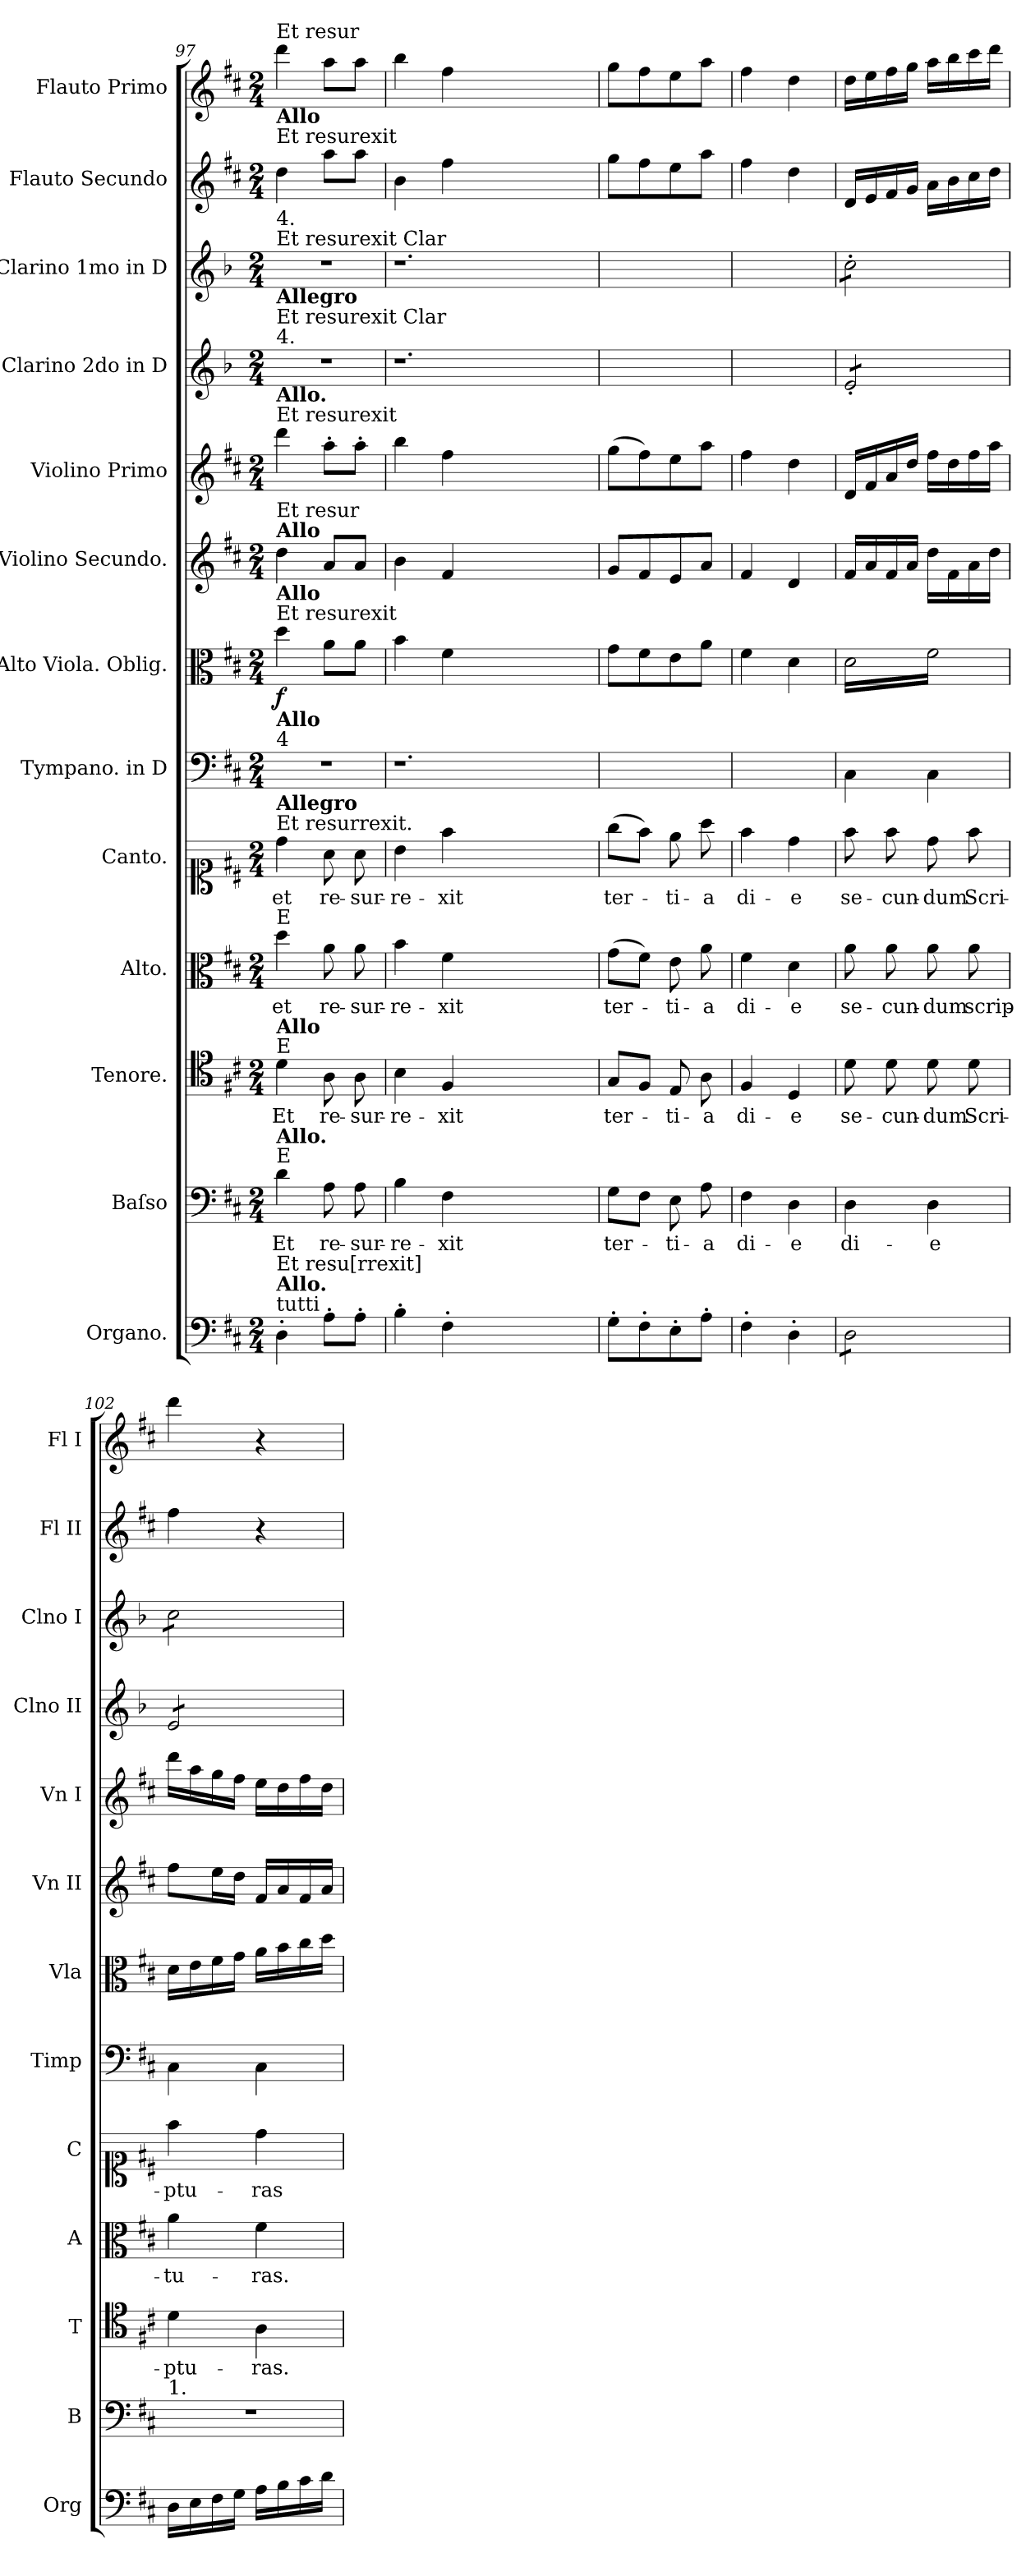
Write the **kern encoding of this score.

**kern	**kern	**text	**kern	**text	**kern	**text	**kern	**text	**kern	**kern	**dynam	**kern	**dynam	**kern	**dynam	**kern	**kern	**kern	**kern
*part13	*part12	*part12	*part11	*part11	*part10	*part10	*part9	*part9	*part8	*part7	*part7	*part6	*part6	*part5	*part5	*part4	*part3	*part2	*part1
*staff13	*staff12	*staff12	*staff11	*staff11	*staff10	*staff10	*staff9	*staff9	*staff8	*staff7	*staff7	*staff6	*staff6	*staff5	*staff5	*staff4	*staff3	*staff2	*staff1
*I"Organo.	*I"Baſso	*	*I"Tenore.	*	*I"Alto.	*	*I"Canto.	*	*I"Tympano. in D	*I"Alto Viola. Oblig.	*	*I"Violino Secundo.	*	*I"Violino Primo	*	*I"Clarino 2do in D	*I"Clarino 1mo in D	*I"Flauto Secundo	*I"Flauto Primo
*I'Org	*I'B	*	*I'T	*	*I'A	*	*I'C	*	*I'Timp	*I'Vla	*	*I'Vn II	*	*I'Vn I	*	*I'Clno II	*I'Clno I	*I'Fl II	*I'Fl I
*clefF4	*clefF4	*	*clefC4	*	*clefC3	*	*clefC1	*	*clefF4	*clefC3	*	*clefG2	*	*clefG2	*	*clefG2	*clefG2	*clefG2	*clefG2
*	*	*	*	*	*	*	*	*	*	*	*	*	*	*	*	*ITrd-1c-2	*ITrd-1c-2	*	*
*k[f#c#]	*k[f#c#]	*	*k[f#c#]	*	*k[f#c#]	*	*k[f#c#]	*	*k[f#c#]	*k[f#c#]	*	*k[f#c#]	*	*k[f#c#]	*	*k[f#]	*k[f#]	*k[f#c#]	*k[f#c#]
*D:	*D:	*	*D:	*	*D:	*	*D:	*	*D:	*D:	*	*D:	*	*D:	*	*	*	*D:	*D:
*M2/4	*M2/4	*	*M2/4	*	*M2/4	*	*M2/4	*	*M2/4	*M2/4	*	*M2/4	*	*M2/4	*	*M2/4	*M2/4	*M2/4	*M2/4
=97	=97	=97	=97	=97	=97	=97	=97	=97	=97	=97	=97	=97	=97	=97	=97	=97	=97	=97	=97
!	!	!	!	!	!	!	!	!	!	!	!	!	!	!	!	!	!	!	!LO:TX:a:t=Et resur
!	!	!	!	!	!	!	!	!	!	!	!	!	!	!	!	!	!	!LO:TX:a:t=Et resurexit	!
!	!	!	!	!	!	!	!	!	!	!	!	!	!	!	!	!	!	!LO:TX:a:B:t=Allo	!
!	!	!	!	!	!	!	!	!	!	!	!	!	!	!	!	!	!LO:TX:a:t=Et resurexit Clar	!	!
!	!	!	!	!	!	!	!	!	!	!	!	!	!	!	!	!	!LO:TX:a:t=4.	!	!
!	!	!	!	!	!	!	!	!	!	!	!	!	!	!	!	!LO:TX:a:t=4.	!	!	!
!	!	!	!	!	!	!	!	!	!	!	!	!	!	!	!	!LO:TX:a:t=Et resurexit Clar	!	!	!
!	!	!	!	!	!	!	!	!	!	!	!	!	!	!	!	!LO:TX:a:B:t=Allegro	!	!	!
!	!	!	!	!	!	!	!	!	!	!	!	!	!	!LO:TX:a:t=Et resurexit	!	!	!	!	!
!	!	!	!	!	!	!	!	!	!	!	!	!	!	!LO:TX:a:B:t=Allo.	!	!	!	!	!
!	!	!	!	!	!	!	!	!	!	!	!	!LO:TX:a:B:t=Allo	!	!	!	!	!	!	!
!	!	!	!	!	!	!	!	!	!	!	!	!LO:TX:a:t=Et resur	!	!	!	!	!	!	!
!	!	!	!	!	!	!	!	!	!	!LO:TX:a:t=Et resurexit	!	!	!	!	!	!	!	!	!
!	!	!	!	!	!	!	!	!	!	!LO:TX:a:B:t=Allo	!	!	!	!	!	!	!	!	!
!	!	!	!	!	!	!	!	!	!LO:TX:a:t=4	!	!	!	!	!	!	!	!	!	!
!	!	!	!	!	!	!	!	!	!LO:TX:a:B:t=Allo	!	!	!	!	!	!	!	!	!	!
!	!	!	!	!	!	!	!LO:TX:a:t=Et resurrexit.	!	!	!	!	!	!	!	!	!	!	!	!
!	!	!	!	!	!	!	!LO:TX:a:B:t=Allegro	!	!	!	!	!	!	!	!	!	!	!	!
!	!	!	!	!	!LO:TX:a:t=E	!	!	!	!	!	!	!	!	!	!	!	!	!	!
!	!	!	!LO:TX:a:t=E	!	!	!	!	!	!	!	!	!	!	!	!	!	!	!	!
!	!	!	!LO:TX:a:B:t=Allo	!	!	!	!	!	!	!	!	!	!	!	!	!	!	!	!
!	!LO:TX:a:t=E	!	!	!	!	!	!	!	!	!	!	!	!	!	!	!	!	!	!
!	!LO:TX:a:B:t=Allo.	!	!	!	!	!	!	!	!	!	!	!	!	!	!	!	!	!	!
!LO:TX:a:t=tutti	!	!	!	!	!	!	!	!	!	!	!	!	!	!	!	!	!	!	!
!LO:TX:a:B:t=Allo.	!	!	!	!	!	!	!	!	!	!	!	!	!	!	!	!	!	!	!
!LO:TX:a:t=Et resu[rrexit]	!	!	!	!	!	!	!	!	!	!	!	!	!	!	!	!	!	!	!
4D'\	4d\	Et	4d\	Et	4dd\	et	4dd\	et	2r	4dd\	f	4dd\	fo	4ddd\	fo	2r	2r	4dd\	4ddd\
8A'\L	8A\	re-	8A\	re-	8a\	re-	8a\	re-	.	8a\L	.	8a/L	.	8aa'\L	.	.	.	8aa\L	8aa\L
8A'\J	8A\	-sur-	8A\	-sur-	8a\	-sur-	8a\	-sur-	.	8a\J	.	8a/J	.	8aa'\J	.	.	.	8aa\J	8aa\J
=98	=98	=98	=98	=98	=98	=98	=98	=98	=98	=98	=98	=98	=98	=98	=98	=98	=98	=98	=98
4B'\	4B\	-re-	4B\	-re-	4b\	-re-	4b\	-re-	1.r	4b\	.	4b\	.	4bb\	.	1.r	1.r	4b\	4bb\
4F#'\	4F#\	-xit	4F#/	-xit	4f#\	-xit	4ff#\	-xit	.	4f#\	.	4f#/	.	4ff#\	.	.	.	4ff#\	4ff#\
1ryy	1ryy	.	1ryy	.	1ryy	.	1ryy	.	.	1ryy	.	1ryy	.	1ryy	.	.	.	1ryy	1ryy
=99	=99	=99	=99	=99	=99	=99	=99	=99	=99	=99	=99	=99	=99	=99	=99	=99	=99	=99	=99
8G'\L	8G\L	ter-	8G/L	ter-	(8g\L	ter-	(8gg\L	ter-	2ryy	8g\L	.	8g/L	.	(8gg\L	.	2ryy	2ryy	8gg\L	8gg\L
8F#'\	8F#\J	.	8F#/J	.	8f#\J)	.	8ff#\J)	.	.	8f#\	.	8f#/	.	8ff#\)	.	.	.	8ff#\	8ff#\
8E'\	8E\	-ti-	8E/	-ti-	8e\	-ti-	8ee\	-ti-	.	8e\	.	8e/	.	8ee\	.	.	.	8ee\	8ee\
8A'\J	8A\	-a	8A\	-a	8a\	-a	8aa\	-a	.	8a\J	.	8a/J	.	8aa\J	.	.	.	8aa\J	8aa\J
=100	=100	=100	=100	=100	=100	=100	=100	=100	=100	=100	=100	=100	=100	=100	=100	=100	=100	=100	=100
4F#'\	4F#\	di-	4F#/	di-	4f#\	di-	4ff#\	di-	2ryy	4f#\	.	4f#/	.	4ff#\	.	2ryy	2ryy	4ff#\	4ff#\
4D'\	4D\	-e	4D/	-e	4d\	-e	4dd\	-e	.	4d\	.	4d/	.	4dd\	.	.	.	4dd\	4dd\
=101	=101	=101	=101	=101	=101	=101	=101	=101	=101	=101	=101	=101	=101	=101	=101	=101	=101	=101	=101
!	!	!	!	!	!	!	!	!	!	!	!	!	!	!	!	!	!LO:TX:a:t=problem	!	!
!	!	!	!	!	!	!	!	!	!	!	!	!	!	!	!	!LO:TX:a:t=problem	!	!	!
*tremolo	*	*	*	*	*	*	*	*	*	*	*	*	*	*	*	*	*	*	*
*	*	*	*	*	*	*	*	*	*	*tremolo	*	*	*	*	*	*	*	*	*
*	*	*	*	*	*	*	*	*	*	*	*	*	*	*	*	*tremolo	*	*	*
*	*	*	*	*	*	*	*	*	*	*	*	*	*	*	*	*	*tremolo	*	*
8D\L	4D\	di-	8d\	se-	8a\	se-	8ff#\	se-	4C#\	16d\LL	.	16f#/LL	.	16d/LL	.	8f#'/L	8dd'\L	16d/LL	16dd\LL
.	.	.	.	.	.	.	.	.	.	16f#\	.	16a/	.	16f#/	.	.	.	16e/	16ee\
8D\	.	.	8d\	-cun-	8a\	-cun-	8ff#\	-cun-	.	16d\	.	16f#/	.	16a/	.	8f#'/	8dd'\	16f#/	16ff#\
.	.	.	.	.	.	.	.	.	.	16f#\	.	16a/JJ	.	16dd/JJ	.	.	.	16g/JJ	16gg\JJ
8D\	4D\	-e	8d\	-dum	8a\	-dum	8dd\	-dum	4C#\	16d\	.	16dd\LL	.	16ff#\LL	.	8f#'/	8dd'\	16a\LL	16aa\LL
.	.	.	.	.	.	.	.	.	.	16f#\	.	16f#\	.	16dd\	.	.	.	16b\	16bb\
8D\J	.	.	8d\	Scri-	8a\	scrip-	8ff#\	Scri-	.	16d\	.	16a\	.	16ff#\	.	8f#'/J	8dd'\J	16cc#\	16ccc#\
*Xtremolo	*	*	*	*	*	*	*	*	*	*	*	*	*	*	*	*	*	*	*
.	.	.	.	.	.	.	.	.	.	16f#\JJ	.	16dd\JJ	.	16aa\JJ	.	.	.	16dd\JJ	16ddd\JJ
*	*	*	*	*	*	*	*	*	*	*Xtremolo	*	*	*	*	*	*	*	*	*
=102	=102	=102	=102	=102	=102	=102	=102	=102	=102	=102	=102	=102	=102	=102	=102	=102	=102	=102	=102
!	!LO:TX:a:t=1.	!	!	!	!	!	!	!	!	!	!	!	!	!	!	!	!	!	!
16D\LL	2r	.	4d\	-ptu-	4a\	-tu-	4ff#\	-ptu-	4C#\	16d\LL	.	8ff#\L	.	16ddd\LL	.	8f#/L	8dd\L	4ff#\	4ddd\
16E\	.	.	.	.	.	.	.	.	.	16e\	.	.	.	16aa\	.	.	.	.	.
16F#\	.	.	.	.	.	.	.	.	.	16f#\	.	16ee\L	.	16gg\	.	8f#/	8dd\	.	.
16G\JJ	.	.	.	.	.	.	.	.	.	16g\JJ	.	16dd\JJ	.	16ff#\JJ	.	.	.	.	.
16A\LL	.	.	4A\	-ras.	4f#\	-ras.	4dd\	-ras	4C#\	16a\LL	.	16f#/LL	.	16ee\LL	.	8f#/	8dd\	4r	4r
16B\	.	.	.	.	.	.	.	.	.	16b\	.	16a/	.	16dd\	.	.	.	.	.
16c#\	.	.	.	.	.	.	.	.	.	16cc#\	.	16f#/	.	16ff#\	.	8f#/J	8dd\J	.	.
*	*	*	*	*	*	*	*	*	*	*	*	*	*	*	*	*	*Xtremolo	*	*
*	*	*	*	*	*	*	*	*	*	*	*	*	*	*	*	*Xtremolo	*	*	*
16d\JJ	.	.	.	.	.	.	.	.	.	16dd\JJ	.	16a/JJ	.	16dd\JJ	.	.	.	.	.
=	=	=	=	=	=	=	=	=	=	=	=	=	=	=	=	=	=	=	=
*-	*-	*-	*-	*-	*-	*-	*-	*-	*-	*-	*-	*-	*-	*-	*-	*-	*-	*-	*-
